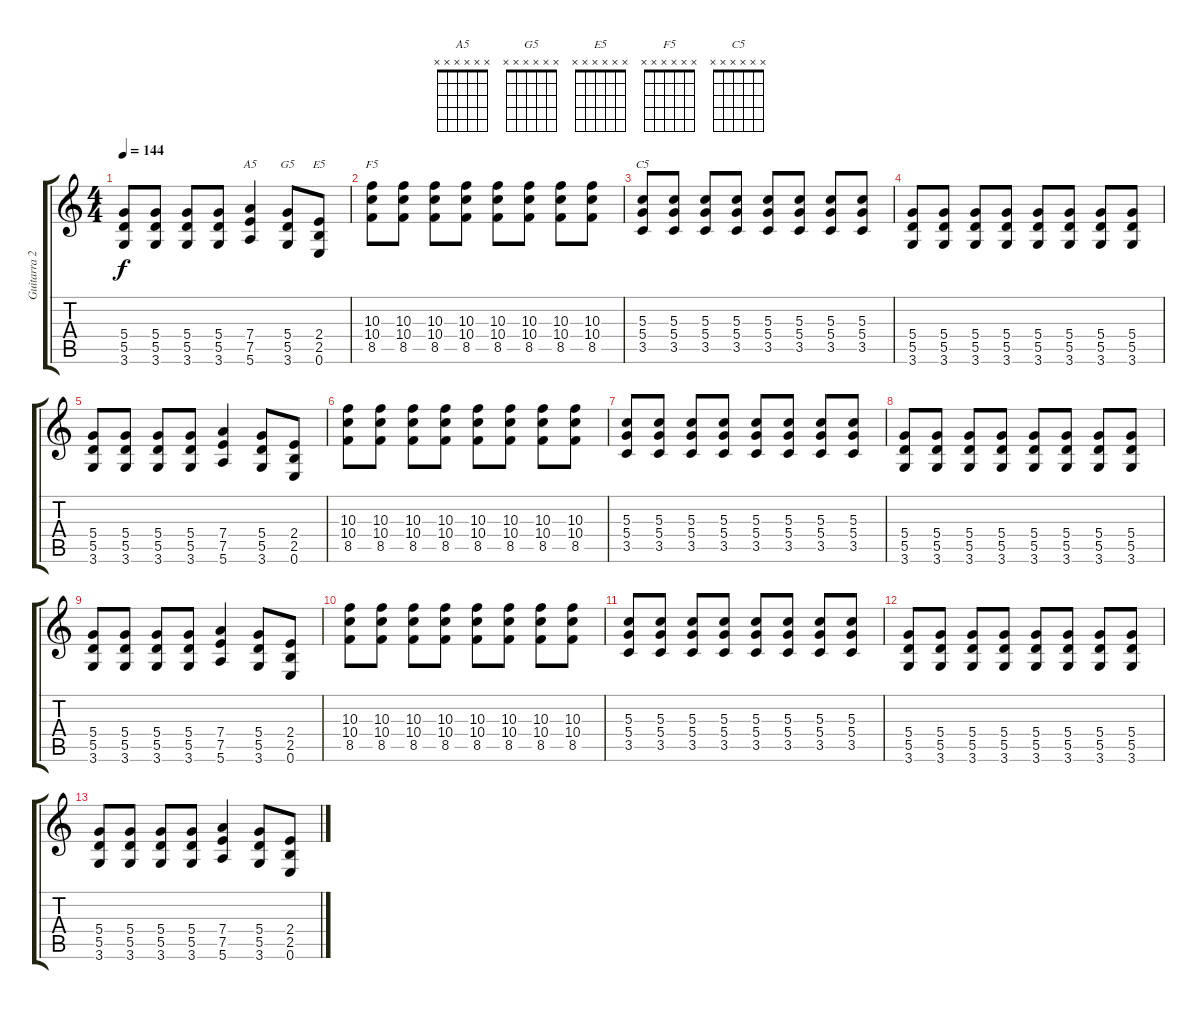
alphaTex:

\track ("Guitarra 2" "Guitarra 2") {instrument distortionguitar}
\staff {score tabs}
\tuning (E4 B3 G3 D3 A2 E2) {hide}
\chord ("A5" x x x x x x)
\chord ("G5" x x x x x x)
\chord ("E5" x x x x x x)
\chord ("F5" x x x x x x)
\chord ("C5" x x x x x x)
\ts (4 4)
\tempo 144
\clef g2
\ks c
(5.4 5.5 3.6).8{dy f} (5.4 5.5 3.6).8 (5.4 5.5 3.6).8 (5.4 5.5 3.6).8 (7.4 7.5 5.6).4{ch "A5"} (5.4 5.5 3.6).8{ch "G5"} (2.4 2.5 0.6).8{ch "E5"} |
(10.3 10.4 8.5).8{ch "F5"} (10.3 10.4 8.5).8 (10.3 10.4 8.5).8 (10.3 10.4 8.5).8 (10.3 10.4 8.5).8 (10.3 10.4 8.5).8 (10.3 10.4 8.5).8 (10.3 10.4 8.5).8 |
(5.3 5.4 3.5).8{ch "C5"} (5.3 5.4 3.5).8 (5.3 5.4 3.5).8 (5.3 5.4 3.5).8 (5.3 5.4 3.5).8 (5.3 5.4 3.5).8 (5.3 5.4 3.5).8 (5.3 5.4 3.5).8 |
(5.4 5.5 3.6).8 (5.4 5.5 3.6).8 (5.4 5.5 3.6).8 (5.4 5.5 3.6).8 (5.4 5.5 3.6).8 (5.4 5.5 3.6).8 (5.4 5.5 3.6).8 (5.4 5.5 3.6).8 |
(5.4 5.5 3.6).8 (5.4 5.5 3.6).8 (5.4 5.5 3.6).8 (5.4 5.5 3.6).8 (7.4 7.5 5.6).4 (5.4 5.5 3.6).8 (2.4 2.5 0.6).8 |
(10.3 10.4 8.5).8 (10.3 10.4 8.5).8 (10.3 10.4 8.5).8 (10.3 10.4 8.5).8 (10.3 10.4 8.5).8 (10.3 10.4 8.5).8 (10.3 10.4 8.5).8 (10.3 10.4 8.5).8 |
(5.3 5.4 3.5).8 (5.3 5.4 3.5).8 (5.3 5.4 3.5).8 (5.3 5.4 3.5).8 (5.3 5.4 3.5).8 (5.3 5.4 3.5).8 (5.3 5.4 3.5).8 (5.3 5.4 3.5).8 |
(5.4 5.5 3.6).8 (5.4 5.5 3.6).8 (5.4 5.5 3.6).8 (5.4 5.5 3.6).8 (5.4 5.5 3.6).8 (5.4 5.5 3.6).8 (5.4 5.5 3.6).8 (5.4 5.5 3.6).8 |
(5.4 5.5 3.6).8 (5.4 5.5 3.6).8 (5.4 5.5 3.6).8 (5.4 5.5 3.6).8 (7.4 7.5 5.6).4 (5.4 5.5 3.6).8 (2.4 2.5 0.6).8 |
(10.3 10.4 8.5).8 (10.3 10.4 8.5).8 (10.3 10.4 8.5).8 (10.3 10.4 8.5).8 (10.3 10.4 8.5).8 (10.3 10.4 8.5).8 (10.3 10.4 8.5).8 (10.3 10.4 8.5).8 |
(5.3 5.4 3.5).8 (5.3 5.4 3.5).8 (5.3 5.4 3.5).8 (5.3 5.4 3.5).8 (5.3 5.4 3.5).8 (5.3 5.4 3.5).8 (5.3 5.4 3.5).8 (5.3 5.4 3.5).8 |
(5.4 5.5 3.6).8 (5.4 5.5 3.6).8 (5.4 5.5 3.6).8 (5.4 5.5 3.6).8 (5.4 5.5 3.6).8 (5.4 5.5 3.6).8 (5.4 5.5 3.6).8 (5.4 5.5 3.6).8 |
(5.4 5.5 3.6).8 (5.4 5.5 3.6).8 (5.4 5.5 3.6).8 (5.4 5.5 3.6).8 (7.4 7.5 5.6).4 (5.4 5.5 3.6).8 (2.4 2.5 0.6).8
